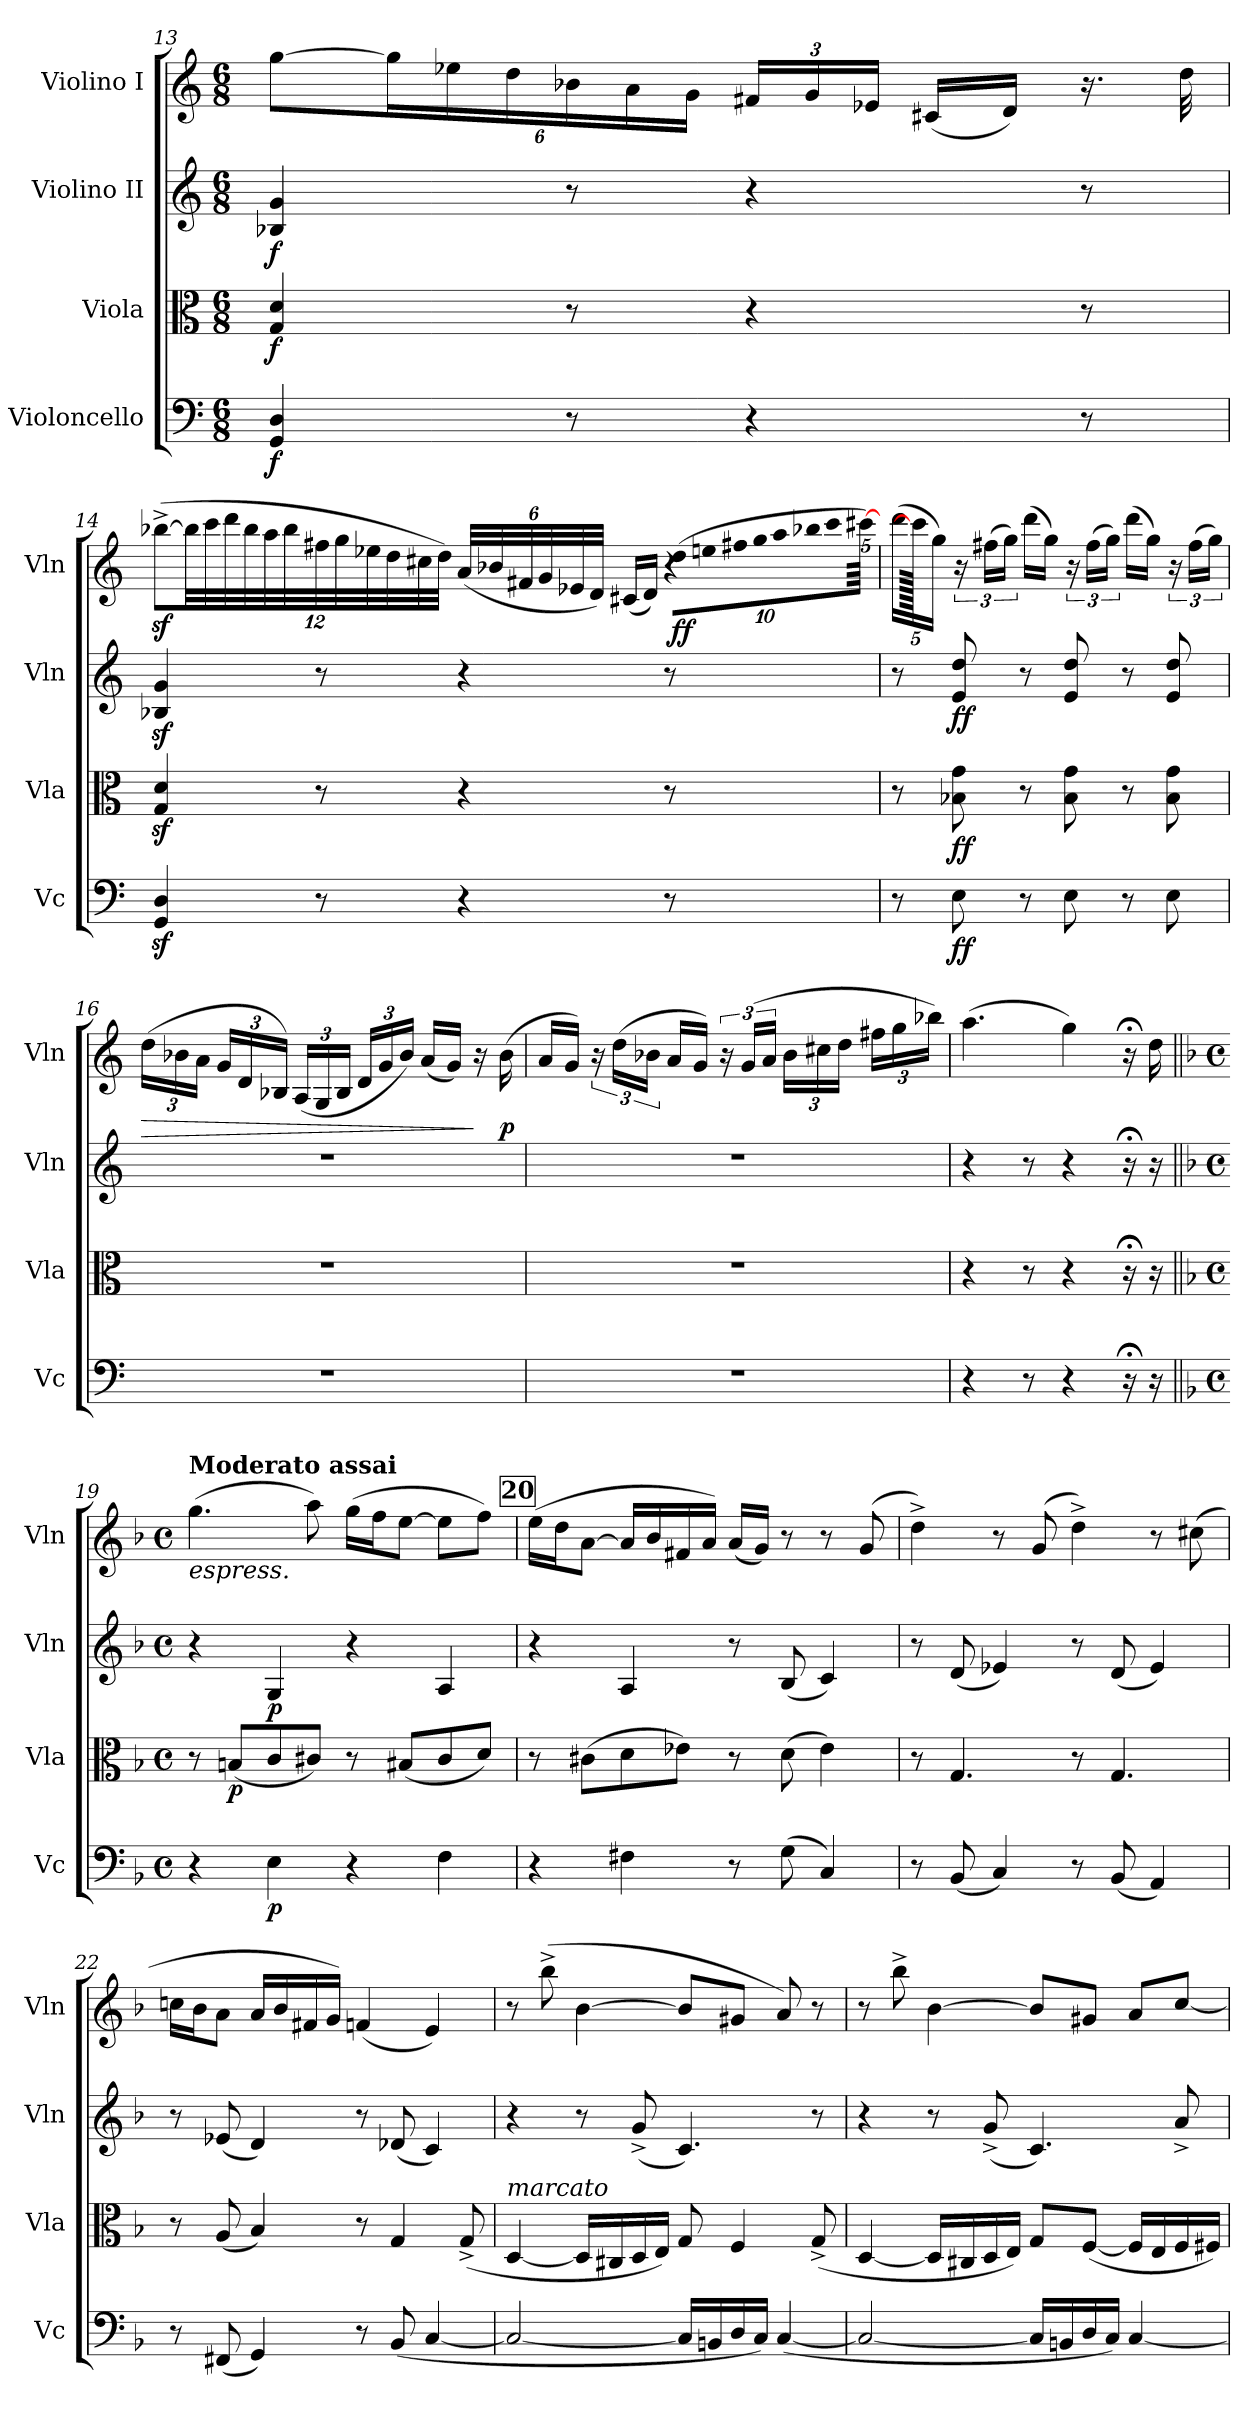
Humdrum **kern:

**kern	**dynam	**kern	**dynam	**kern	**dynam	**kern	**dynam
*part4	*part4	*part3	*part3	*part2	*part2	*part1	*part1
*staff4	*staff4	*staff3	*staff3	*staff2	*staff2	*staff1	*staff1
*I"Violoncello	*	*I"Viola	*	*I"Violino II	*	*I"Violino I	*
*I'Vc	*	*I'Vla	*	*I'Vln	*	*I'Vln	*
*clefF4	*	*clefC3	*	*clefG2	*	*clefG2	*
*k[]	*	*k[]	*	*k[]	*	*k[]	*
*M6/8	*	*M6/8	*	*M6/8	*	*M6/8	*
=13	=13	=13	=13	=13	=13	=13	=13
!	!LO:DY:b	!	!LO:DY:b	!	!LO:DY:b	!	!
4GG/ 4D/	f	4G/ 4d/	f	4B-X/ 4g/	f	[8gg\L	.
*	*	*	*	*	*	*Xbrackettup	*
.	.	.	.	.	.	24gg\L]	.
.	.	.	.	.	.	24ee-X\	.
.	.	.	.	.	.	24dd\	.
8r	.	8r	.	8r	.	24b-X\	.
.	.	.	.	.	.	24a\	.
.	.	.	.	.	.	24g\JJ	.
4r	.	4r	.	4r	.	24f#X/LL	.
.	.	.	.	.	.	24g/	.
.	.	.	.	.	.	24e-X/JJ	.
.	.	.	.	.	.	(16c#X/LL	.
.	.	.	.	.	.	16d/JJ)	.
8r	.	8r	.	8r	.	16.r	.
.	.	.	.	.	.	32dd\	.
=14	=14	=14	=14	=14	=14	=14	=14
4GG/z< 4D/z<	.	4G/z< 4d/z<	.	4B-X/z< 4g/z<	.	([8bb-Xz<^\L	.
.	.	.	.	.	.	48bb-\LL]	.
.	.	.	.	.	.	48ccc\	.
.	.	.	.	.	.	48ddd\	.
.	.	.	.	.	.	48bb-\	.
.	.	.	.	.	.	48aa\	.
.	.	.	.	.	.	48bb-\	.
8r	.	8r	.	8r	.	48ff#X\	.
.	.	.	.	.	.	48gg\	.
.	.	.	.	.	.	48ee-X\	.
.	.	.	.	.	.	48dd\	.
.	.	.	.	.	.	48cc#X\	.
.	.	.	.	.	.	48dd\JJJ)	.
4r	.	4r	.	4r	.	(48a/LLL	.
.	.	.	.	.	.	48b-X/	.
.	.	.	.	.	.	48f#X/	.
.	.	.	.	.	.	48g/	.
.	.	.	.	.	.	48e-X/	.
.	.	.	.	.	.	48d/JJJ)	.
.	.	.	.	.	.	(16c#X/LL	.
.	.	.	.	.	.	16d/JJ)	.
!	!	!	!	!	!	!LO:N:vis=64	!
8r	.	8r	.	8r	.	640%9r	.
!	!	!	!	!	!	!LO:N:vis=64	!LO:DY:b
.	.	.	.	.	.	(640%9dd\LLLL	ff
!	!	!	!	!	!	!LO:N:vis=64	!
.	.	.	.	.	.	640%9een\	.
!	!	!	!	!	!	!LO:N:vis=64	!
.	.	.	.	.	.	640%9ff#X\	.
!	!	!	!	!	!	!LO:N:vis=64	!
.	.	.	.	.	.	640%9gg\	.
!	!	!	!	!	!	!LO:N:vis=64	!
.	.	.	.	.	.	640%9aa\	.
!	!	!	!	!	!	!LO:N:vis=64	!
.	.	.	.	.	.	640%9bb-X\	.
!	!	!	!	!	!	!LO:N:vis=64	!
.	.	.	.	.	.	640%9ccc\	.
.	.	.	.	.	.	[80ccc#X\JJJJ)	.
!!LO:LB:g=z
=15	=15	=15	=15	=15	=15	=15	=15
8r	.	8r	.	8r	.	(16ddd\LL	.
.	.	.	.	.	.	640ccc#\JJJJ]	.
.	.	.	.	.	.	16gg\JJ)	.
!	!LO:DY:b	!	!LO:DY:b	!	!LO:DY:b	!	!
8E\	ff	8B-X\ 8g\	ff	8e/ 8dd/	ff	.	.
*	*	*	*	*	*	*brackettup	*
.	.	.	.	.	.	24r	.
.	.	.	.	.	.	(24ff#X\LL	.
.	.	.	.	.	.	24gg\JJ)	.
8r	.	8r	.	8r	.	.	.
.	.	.	.	.	.	(16ddd\LL	.
.	.	.	.	.	.	16gg\JJ)	.
8E\	.	8B-\ 8g\	.	8e/ 8dd/	.	.	.
.	.	.	.	.	.	24r	.
.	.	.	.	.	.	(24ff#\LL	.
.	.	.	.	.	.	24gg\JJ)	.
8r	.	8r	.	8r	.	.	.
.	.	.	.	.	.	(16ddd\LL	.
.	.	.	.	.	.	16gg\JJ)	.
8E\	.	8B-\ 8g\	.	8e/ 8dd/	.	.	.
.	.	.	.	.	.	24r	.
.	.	.	.	.	.	(24ff#\LL	.
.	.	.	.	.	.	24gg\JJ)	.
640ryy	.	640ryy	.	640ryy	.	.	.
=16	=16	=16	=16	=16	=16	=16	=16
*	*	*	*	*	*	*Xbrackettup	*
!	!	!	!	!	!	!	!LO:HP:b
2.r	.	2.r	.	2.r	.	(24dd\LL	>
.	.	.	.	.	.	24b-X\	.
.	.	.	.	.	.	24a\JJ	.
.	.	.	.	.	.	24g/LL	.
.	.	.	.	.	.	24d/	.
.	.	.	.	.	.	24B-X/JJ)	.
.	.	.	.	.	.	(24A/LL	.
.	.	.	.	.	.	24G/	.
.	.	.	.	.	.	24B-/JJ	.
.	.	.	.	.	.	24d/LL	.
.	.	.	.	.	.	24g/	.
.	.	.	.	.	.	24b-/JJ)	.
.	.	.	.	.	.	(16a/LL	.
.	.	.	.	.	.	16g/JJ)	.
.	.	.	.	.	.	16r	]
!	!	!	!	!	!	!	!LO:DY:b
.	.	.	.	.	.	(16b-\	p
=17	=17	=17	=17	=17	=17	=17	=17
2.r	.	2.r	.	2.r	.	16a/LL	.
.	.	.	.	.	.	16g/JJ)	.
*	*	*	*	*	*	*brackettup	*
.	.	.	.	.	.	24r	.
.	.	.	.	.	.	(24dd\LL	.
.	.	.	.	.	.	24b-X\JJ	.
.	.	.	.	.	.	16a/LL	.
.	.	.	.	.	.	16g/JJ)	.
.	.	.	.	.	.	24r	.
.	.	.	.	.	.	(24g/LL	.
.	.	.	.	.	.	24a/JJ	.
*	*	*	*	*	*	*Xbrackettup	*
.	.	.	.	.	.	24b-\LL	.
.	.	.	.	.	.	24cc#X\	.
.	.	.	.	.	.	24dd\JJ	.
.	.	.	.	.	.	24ff#X\LL	.
.	.	.	.	.	.	24gg\	.
.	.	.	.	.	.	24bb-X\JJ)	.
=18	=18	=18	=18	=18	=18	=18	=18
4r	.	4r	.	4r	.	(4.aa\	.
8r	.	8r	.	8r	.	.	.
4r	.	4r	.	4r	.	4gg\)	.
16r;<	.	16r;<	.	16r;<	.	16r;<	.
16r	.	16r	.	16r	.	16dd\	.
!!LO:PB:g=z
=19||	=19||	=19||	=19||	=19||	=19||	=19||	=19||
*k[b-]	*	*k[b-]	*	*k[b-]	*	*k[b-]	*
*M4/4	*	*M4/4	*	*M4/4	*	*M4/4	*
*met(c)	*	*met(c)	*	*met(c)	*	*met(c)	*
*	*	*	*	*	*	*MM80	*
!	!	!	!	!	!	!LO:TX:a:B:t=Moderato assai	!
!	!	!	!	!	!	!LO:TX:b:i:t=espress.	!
4r	.	8r	.	4r	.	(4.gg\	.
!	!	!	!LO:DY:b	!	!	!	!
.	.	(8Bn/L	p	.	.	.	.
!	!LO:DY:b	!	!	!	!LO:DY:b	!	!
4E\	p	8c/	.	4G/	p	.	.
.	.	8c#X/J)	.	.	.	8aa\)	.
4r	.	8r	.	4r	.	(16gg\LL	.
.	.	.	.	.	.	16ff\J	.
.	.	(8B#X/L	.	.	.	[8ee\J	.
4F\	.	8c#/	.	4A/	.	8ee\L]	.
.	.	8d/J)	.	.	.	8ff\J)	.
!!LO:REH:place=s1:a:B:fs=14:t=20
=20	=20	=20	=20	=20	=20	=20	=20
4r	.	8r	.	4r	.	(16ee\LL	.
.	.	.	.	.	.	16dd\J	.
.	.	(8c#X\L	.	.	.	[8a\J	.
4F#X\	.	8d\	.	4A/	.	16a/LL]	.
.	.	.	.	.	.	16b-/	.
.	.	8e-X\J)	.	.	.	16f#X/	.
.	.	.	.	.	.	16a/JJ)	.
8r	.	8r	.	8r	.	(16a/LL	.
.	.	.	.	.	.	16g/JJ)	.
(8G\	.	(8d\	.	(8B-/	.	8r	.
4C/)	.	4e-\)	.	4c/)	.	8r	.
.	.	.	.	.	.	(8g/	.
=21	=21	=21	=21	=21	=21	=21	=21
8r	.	8r	.	8r	.	4dd^\)	.
(8BB-/	.	4.G/	.	(8d/	.	.	.
4C/)	.	.	.	4e-X/)	.	8r	.
.	.	.	.	.	.	(8g/	.
8r	.	8r	.	8r	.	4dd^\)	.
(8BB-/	.	4.G/	.	(8d/	.	.	.
4AA/)	.	.	.	4e-/)	.	8r	.
.	.	.	.	.	.	(8cc#X\	.
=22	=22	=22	=22	=22	=22	=22	=22
8r	.	8r	.	8r	.	16ccn\LL	.
.	.	.	.	.	.	16b-\J	.
(8FF#X/	.	(8A/	.	(8e-X/	.	8a\J	.
4GG/)	.	4B-/)	.	4d/)	.	16a/LL	.
.	.	.	.	.	.	16b-/	.
.	.	.	.	.	.	16f#X/	.
.	.	.	.	.	.	16g/JJ)	.
8r	.	8r	.	8r	.	(4fn/	.
(8BB-/	.	4G/	.	(8d-X/	.	.	.
[4C/	.	.	.	4c/)	.	4e/)	.
.	.	(8G^/	.	.	.	.	.
=23	=23	=23	=23	=23	=23	=23	=23
!	!	!LO:TX:a:i:t=marcato	!	!	!	!	!
2C/_	.	[4D/	.	4r	.	8r	.
.	.	.	.	.	.	(8bb-^\	.
.	.	16D/LL]	.	8r	.	[4b-\	.
.	.	16C#X/	.	.	.	.	.
.	.	16D/	.	(8g^/	.	.	.
.	.	16E/JJ)	.	.	.	.	.
16C/LL]	.	8G/	.	4.c/)	.	8b-/L]	.
16BBn/	.	.	.	.	.	.	.
16D/	.	4F/	.	.	.	8g#X/J	.
16C/JJ)	.	.	.	.	.	.	.
([4C/	.	.	.	.	.	8a/)	.
.	.	(8G^/	.	8r	.	8r	.
!!LO:LB:g=z
=24	=24	=24	=24	=24	=24	=24	=24
2C/_	.	[4D/	.	4r	.	8r	.
.	.	.	.	.	.	8bb-^\	.
.	.	16D/LL]	.	8r	.	[4b-\	.
.	.	16C#X/	.	.	.	.	.
.	.	16D/	.	(8g^/	.	.	.
.	.	16E/JJ)	.	.	.	.	.
16C/LL]	.	8G/L	.	4.c/)	.	8b-/L]	.
16BBn/	.	.	.	.	.	.	.
16D/	.	([8F/J	.	.	.	8g#X/J	.
16C/JJ)	.	.	.	.	.	.	.
[4C/	.	16F/LL]	.	.	.	8a/L	.
.	.	16E/	.	.	.	.	.
.	.	16F/	.	8a^/	.	[8cc/J	.
.	.	16F#X/JJ)	.	.	.	.	.
=	=	=	=	=	=	=	=
*-	*-	*-	*-	*-	*-	*-	*-
